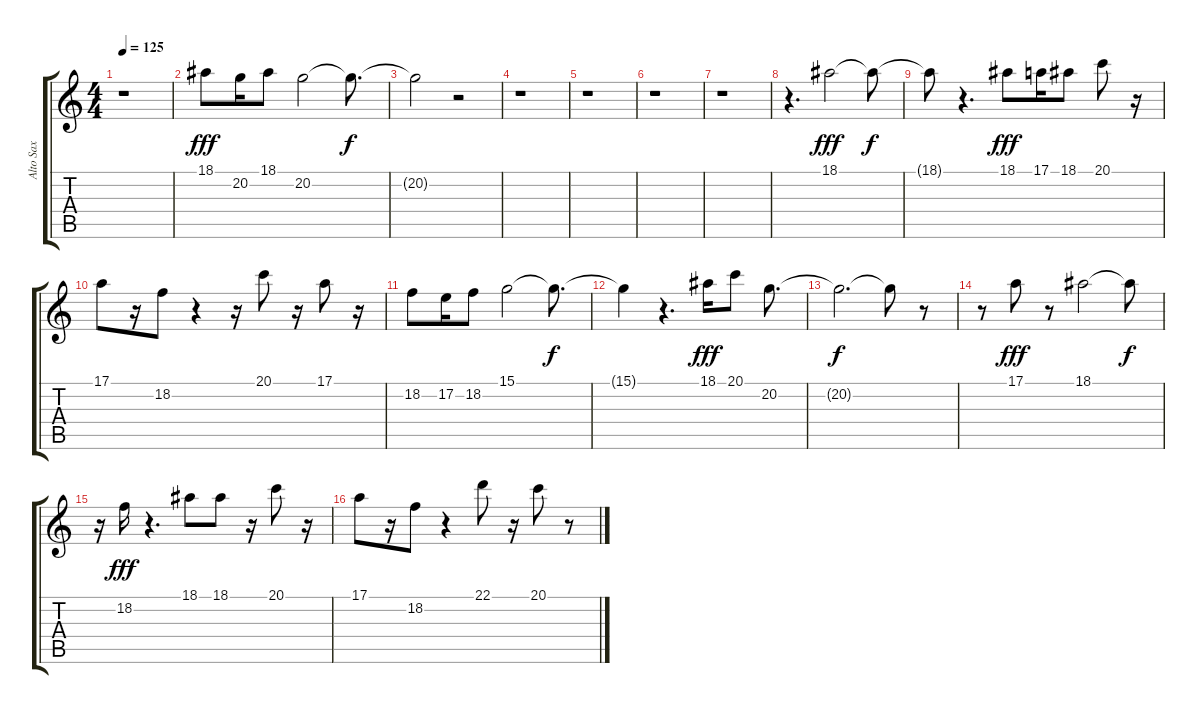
\track ("Alto Sax" "Alto Sax") {instrument tenorsax}
\staff {score tabs}
\tuning (E4 B3 G3 D3 A2 E2) {hide}
\ts (4 4)
\tempo 125
\clef g2
\ks c
r.1{dy f} |
18.1.8{dy fff} 20.2.16 18.1.8 20.2.2 20.2{t}.8{d dy f} |
20.2{t}.2 r.2 |
r.1 |
r.1 |
r.1 |
r.1 |
r.4{d} 18.1.2{dy fff} 18.1{t}.8{dy f} |
18.1{t}.8 r.4{d} 18.1.8{dy fff} 17.1.16 18.1.8 20.1.8 r.16 |
17.1.8 r.16 18.2.8 r.4 r.16 20.1.8 r.16 17.1.8 r.16 |
18.2.8 17.2.16 18.2.8 15.1.2 15.1{t}.8{d dy f} |
15.1{t}.4 r.4{d} 18.1.16{dy fff} 20.1.8 20.2.8{d} |
20.2{t}.2{d dy f} 20.2{t}.8 r.8 |
r.8 17.1.8{dy fff} r.8 18.1.2 18.1{t}.8{dy f} |
r.16 18.2.16{dy fff} r.4{d} 18.1.8 18.1.8 r.16 20.1.8 r.16 |
17.1.8 r.16 18.2.8 r.4 22.1.8 r.16 20.1.8 r.8
